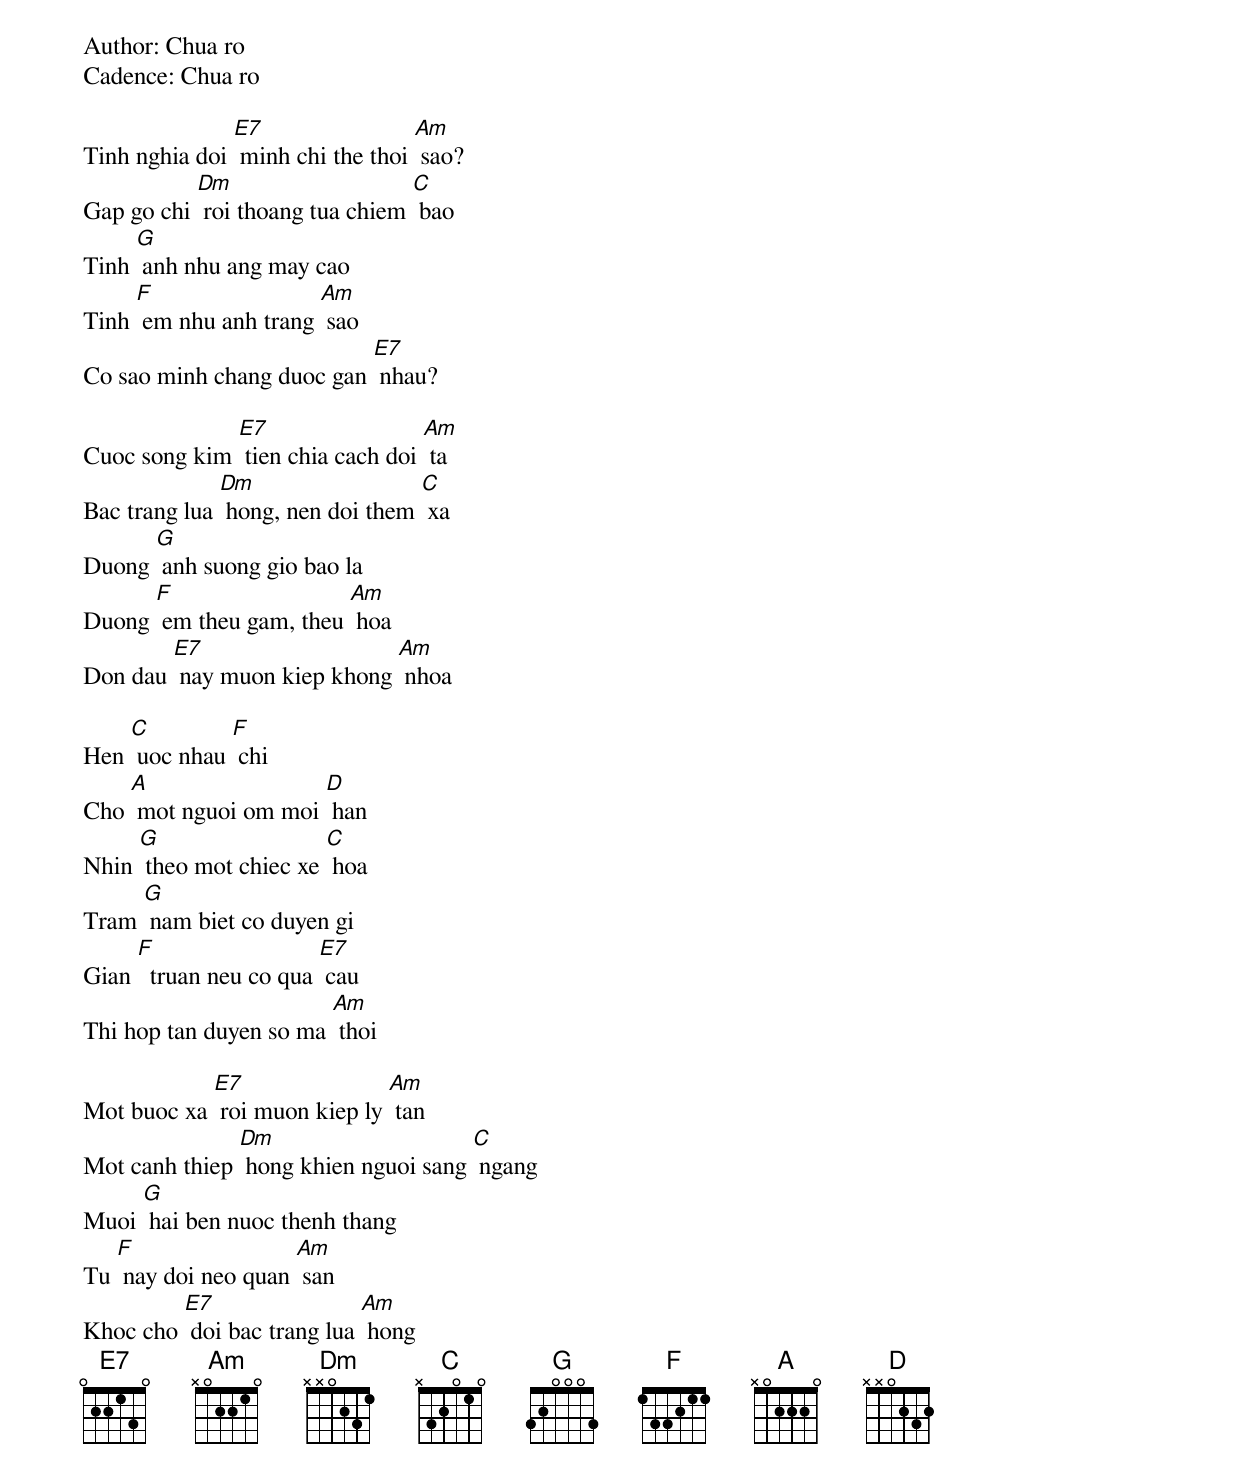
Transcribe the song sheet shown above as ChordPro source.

Author: Chua ro
Cadence: Chua ro

Tinh nghia doi [E7] minh chi the thoi [Am] sao?
Gap go chi [Dm] roi thoang tua chiem [C] bao
Tinh [G] anh nhu ang may cao
Tinh [F] em nhu anh trang [Am] sao
Co sao minh chang duoc gan [E7] nhau?

Cuoc song kim [E7] tien chia cach doi [Am] ta
Bac trang lua [Dm] hong, nen doi them [C] xa
Duong [G] anh suong gio bao la
Duong [F] em theu gam, theu [Am] hoa
Don dau [E7] nay muon kiep khong [Am] nhoa

Hen [C] uoc nhau [F] chi
Cho [A] mot nguoi om moi [D] han
Nhin [G] theo mot chiec xe [C] hoa
Tram [G] nam biet co duyen gi
Gian [F]  truan neu co qua [E7] cau
Thi hop tan duyen so ma [Am] thoi

Mot buoc xa [E7] roi muon kiep ly [Am] tan
Mot canh thiep [Dm] hong khien nguoi sang [C] ngang
Muoi [G] hai ben nuoc thenh thang
Tu [F] nay doi neo quan [Am] san
Khoc cho [E7] doi bac trang lua [Am] hong
